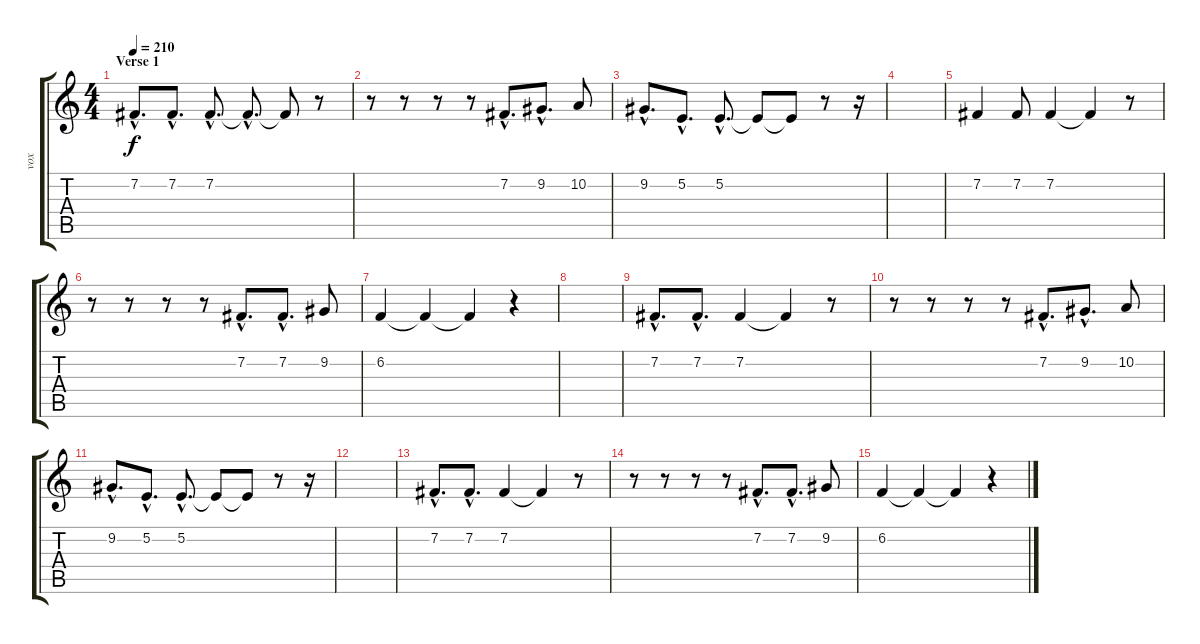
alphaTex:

\track ("vox" "vox") {instrument tenorsax}
\staff {score tabs}
\tuning (E4 B3 G3 D3 A2 E2) {hide}
\ts (4 4)
\section ("" "Verse 1")
\tempo 210
\clef g2
\ks c
7.2{hac}.8{d dy f} 7.2{hac}.8{d} 7.2{hac}.8{d} 7.2{hac t}.8{d} 7.2{t}.8 r.8 |
r.8 r.8 r.8 r.8 7.2{hac}.8{d} 9.2{hac}.8{d} 10.2.8 |
9.2{hac}.8{d} 5.2{hac}.8{d} 5.2{hac}.8{d} 5.2{t}.8 5.2{t}.8 r.8 r.16 |
|
7.2.4 7.2.8 7.2.4 7.2{t}.4 r.8 |
r.8 r.8 r.8 r.8 7.2{hac}.8{d} 7.2{hac}.8{d} 9.2.8 |
6.2.4 6.2{t}.4 6.2{t}.4 r.4 |
|
\section ("" "")
7.2{hac}.8{d} 7.2{hac}.8{d} 7.2.4 7.2{t}.4 r.8 |
r.8 r.8 r.8 r.8 7.2{hac}.8{d} 9.2{hac}.8{d} 10.2.8 |
9.2{hac}.8{d} 5.2{hac}.8{d} 5.2{hac}.8{d} 5.2{t}.8 5.2{t}.8 r.8 r.16 |
|
7.2{hac}.8{d} 7.2{hac}.8{d} 7.2.4 7.2{t}.4 r.8 |
r.8 r.8 r.8 r.8 7.2{hac}.8{d} 7.2{hac}.8{d} 9.2.8 |
6.2.4 6.2{t}.4 6.2{t}.4 r.4
